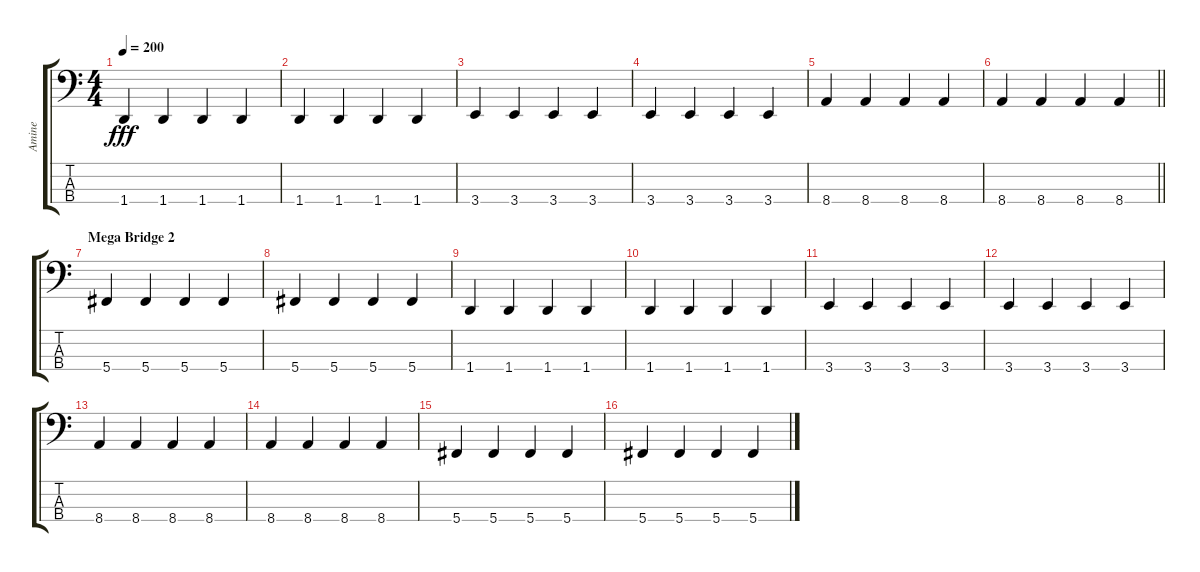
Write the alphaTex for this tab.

\track ("Amine" "Amine") {instrument electricbassfinger}
\staff {score tabs}
\tuning (Gb2 Db2 Ab1 Db1) {hide}
\ts (4 4)
\tempo 200
\clef f4
\ks c
1.4.4{dy fff} 1.4.4 1.4.4 1.4.4 |
1.4.4 1.4.4 1.4.4 1.4.4 |
3.4.4 3.4.4 3.4.4 3.4.4 |
3.4.4 3.4.4 3.4.4 3.4.4 |
8.4.4 8.4.4 8.4.4 8.4.4 |
\barLineRight lightlight
8.4.4 8.4.4 8.4.4 8.4.4 |
\section ("" "Mega Bridge 2")
5.4.4 5.4.4 5.4.4 5.4.4 |
5.4.4 5.4.4 5.4.4 5.4.4 |
1.4.4 1.4.4 1.4.4 1.4.4 |
1.4.4 1.4.4 1.4.4 1.4.4 |
3.4.4 3.4.4 3.4.4 3.4.4 |
3.4.4 3.4.4 3.4.4 3.4.4 |
8.4.4 8.4.4 8.4.4 8.4.4 |
8.4.4 8.4.4 8.4.4 8.4.4 |
5.4.4 5.4.4 5.4.4 5.4.4 |
5.4.4 5.4.4 5.4.4 5.4.4
